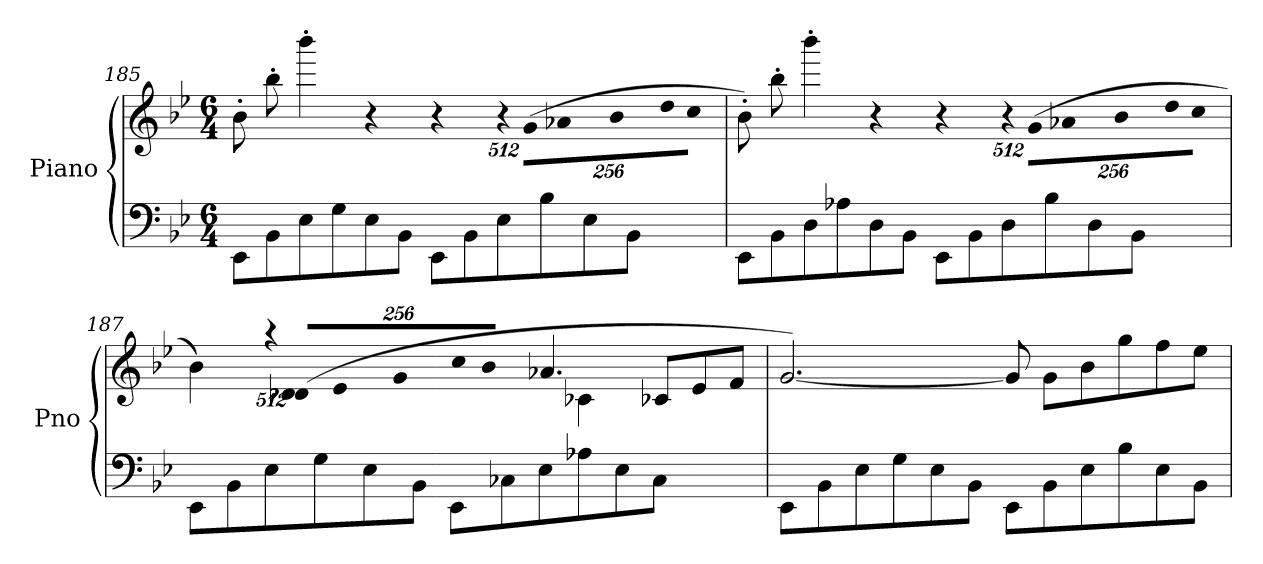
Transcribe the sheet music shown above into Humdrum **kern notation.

**kern	**kern
*part1	*part1
*staff2	*staff1
*I"Piano	*
*I'Pno	*
*clefF4	*clefG2
*k[b-e-]	*k[b-e-]
*B-:	*B-:
*M6/4	*M6/4
=185	=185
8EE-\L	8b-'>\
8BB-\	8bb-'>\
8E-\	4bbb-'>\
8G\	.
8E-\	4r
8BB-\J	.
8EE-\L	4r
8BB-\	.
*	*Xbrackettup
!	!LO:N:vis=8
8E-\	4096%341r
!	!LO:N:vis=8
.	(>2048%171g\L
8B-\	.
!	!LO:N:vis=8
.	4096%341a-X\
!	!LO:N:vis=8
8E-\	4096%341b-\
!	!LO:N:vis=8
.	2048%171dd\
8BB-\J	.
!	!LO:N:vis=8
.	4096%341cc\J
!!LO:LB:g=z
=186	=186
8EE-\L	8b-'>\)
8BB-\	8bb-'>\
8D\	4bbb-'>\
8A-X\	.
8D\	4r
8BB-\J	.
8EE-\L	4r
8BB-\	.
!	!LO:N:vis=8
8D\	4096%341r
!	!LO:N:vis=8
.	(>2048%171g\L
8B-\	.
!	!LO:N:vis=8
.	4096%341a-X\
!	!LO:N:vis=8
8D\	4096%341b-\
!	!LO:N:vis=8
.	2048%171dd\
8BB-\J	.
!	!LO:N:vis=8
.	4096%341cc\J
=187	=187
*	*^
8EE-\L	4b-\)	4ryy
8BB-\	.	.
!	!LO:N:vis=8	!
*	*	*Xtuplet
!	!	!LO:N:vis=8
8E-\	4096%341raa	4096%341rcyy
!	!LO:N:vis=8	!LO:N:vis=4
.	(>2048%171d-X/L	4096%683d-X\
8G\	.	.
!	!LO:N:vis=8	!
.	4096%341e-/	.
*	*tuplet	*
!	!LO:N:vis=8	!
8E-\	4096%341g/	2ryy
!	!LO:N:vis=8	!
.	2048%171cc/	.
8BB-\J	.	.
!	!LO:N:vis=8	!
.	4096%341b-/J	.
8EE-\L	4.a-X/	.
8C-X\	.	.
8E-\	.	8ryy
8A-X\	8c-X/L	4c-X\
8E-\	8e-/	.
8C-\J	8f/J	8ryy
*	*v	*v
=188	=188
8EE-\L	[2.g/)
8BB-\	.
8E-\	.
8G\	.
8E-\	.
8BB-\J	.
8EE-\L	8g/]
8BB-\	8g\L
8E-\	8b-\
8B-\	8gg\
8E-\	8ff\
8BB-\J	8ee-\J
=	=
*-	*-
